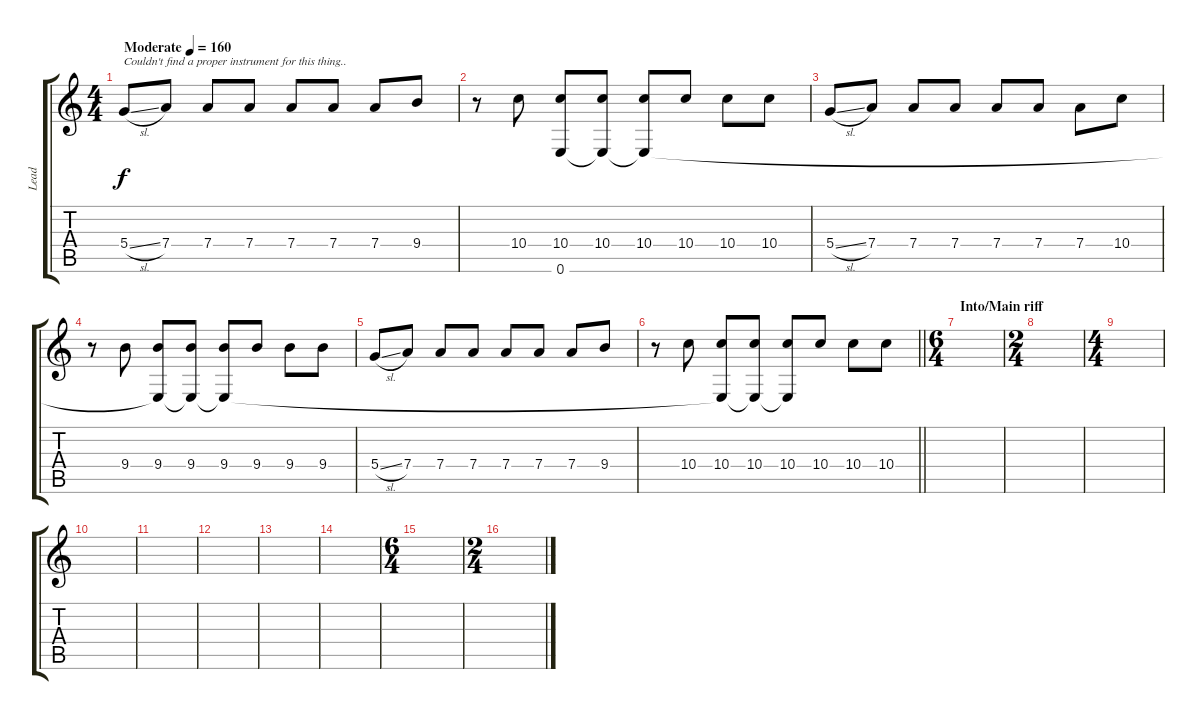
\track ("Lead" "Lead") {instrument distortionguitar}
\staff {score tabs}
\tuning (E4 B3 G3 D3 A2 E2) {hide}
\ts (4 4)
\tempo (160 "Moderate")
\clef g2
\ks c
5.4{sl}.8{txt "Couldn't find a proper instrument for this thing.." dy f volume 10 instrument distortionguitar} 7.4.8 7.4.8 7.4.8 7.4.8 7.4.8 7.4.8 9.4.8 |
r.8 10.4.8 (10.4 0.6).8 (10.4 0.6{t}).8 (10.4 0.6{t}).8 10.4.8 10.4.8 10.4.8 |
5.4{sl}.8 7.4.8 7.4.8 7.4.8 7.4.8 7.4.8 7.4.8 10.4.8 |
r.8 9.4.8 (9.4 0.6{t}).8 (9.4 0.6{t}).8 (9.4 0.6{t}).8 9.4.8 9.4.8 9.4.8 |
5.4{sl}.8 7.4.8 7.4.8 7.4.8 7.4.8 7.4.8 7.4.8 9.4.8 |
\barLineRight lightlight
r.8 10.4.8 (10.4 0.6{t}).8 (10.4 0.6{t}).8 (10.4 0.6{t}).8 10.4.8 10.4.8 10.4.8 |
\ts (6 4)
\section ("" "Into/Main riff")
|
\ts (2 4)
|
\ts (4 4)
|
|
|
|
|
|
\ts (6 4)
|
\ts (2 4)
